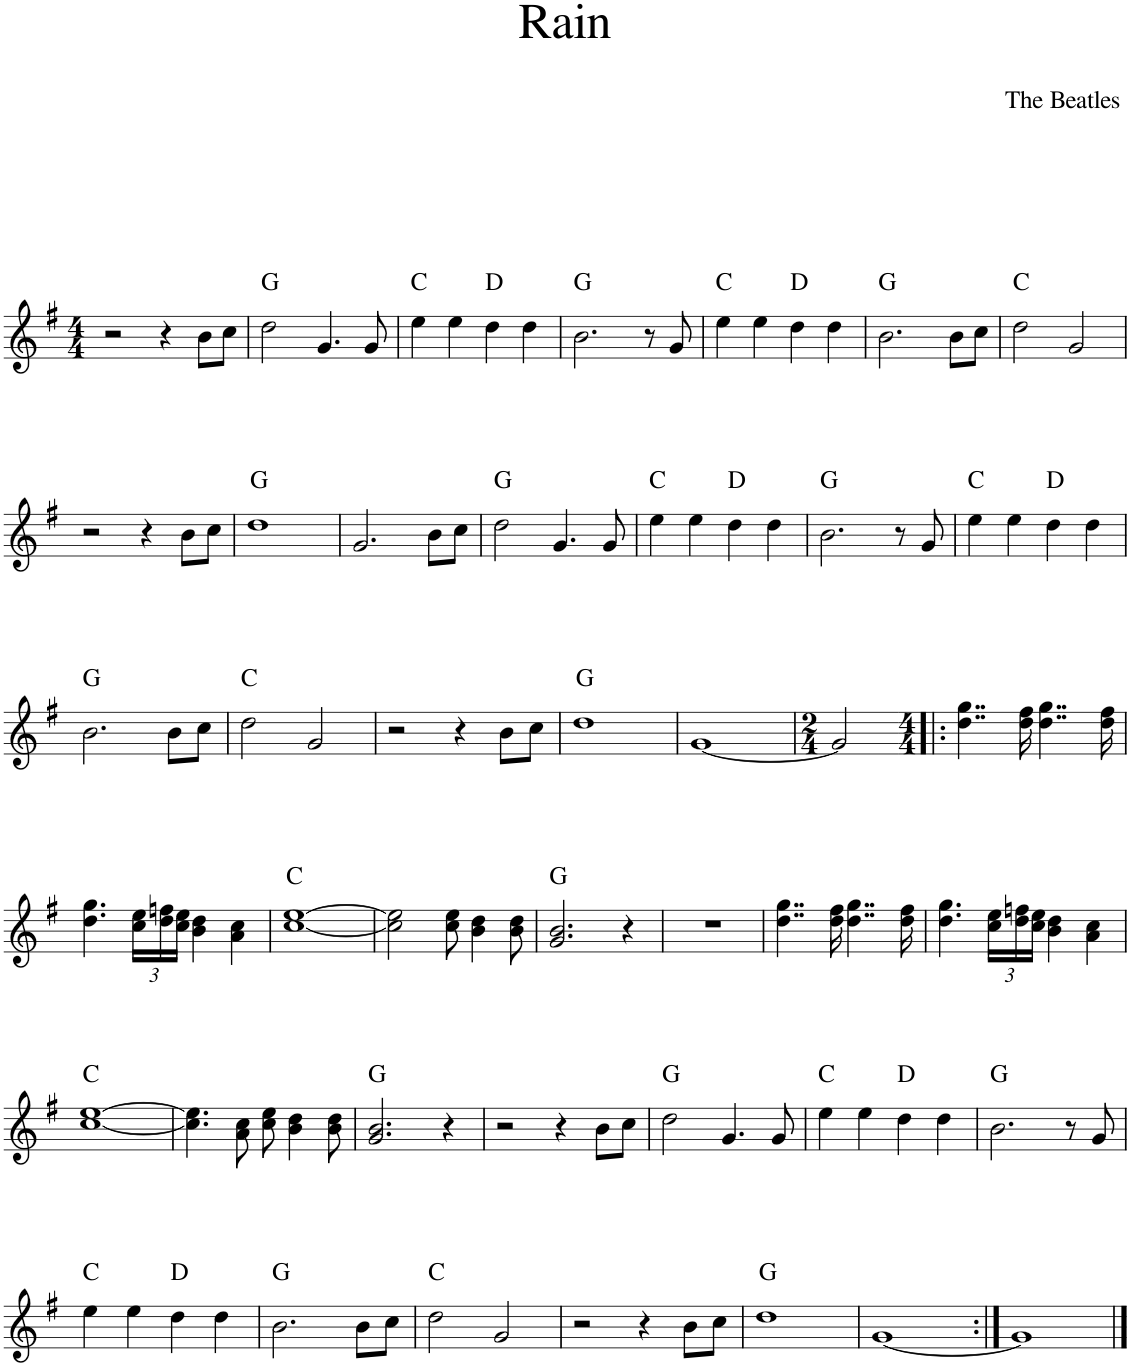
**kern	**harte
*part1	*part1
*staff1	*
*I"Piano	*
*I'Pno.	*
*clefG2	*
*k[f#]	*
*M4/4	*
=1	=1
2r	.
4r	.
8b\L	.
8cc\J	.
=2	=2
2dd\	G:maj
4.g/	.
8g/	.
=3	=3
4ee\	C:maj
4ee\	.
4dd\	D:maj
4dd\	.
=4	=4
2.b\	G:maj
8r	.
8g/	.
=5	=5
4ee\	C:maj
4ee\	.
4dd\	D:maj
4dd\	.
=6	=6
2.b\	G:maj
8b\L	.
8cc\J	.
=7	=7
2dd\	C:maj
2g/	.
!!LO:LB:g=z
=8	=8
2r	.
4r	.
8b\L	.
8cc\J	.
=9	=9
1dd	G:maj
=10	=10
2.g/	.
8b\L	.
8cc\J	.
=11	=11
2dd\	G:maj
4.g/	.
8g/	.
=12	=12
4ee\	C:maj
4ee\	.
4dd\	D:maj
4dd\	.
=13	=13
2.b\	G:maj
8r	.
8g/	.
=14	=14
4ee\	C:maj
4ee\	.
4dd\	D:maj
4dd\	.
!!LO:LB:g=z
=15	=15
2.b\	G:maj
8b\L	.
8cc\J	.
=16	=16
2dd\	C:maj
2g/	.
=17	=17
2r	.
4r	.
8b\L	.
8cc\J	.
=18	=18
1dd	G:maj
=19	=19
[1g	.
=20	=20
*M2/4	*
2g/]	.
=21!|:	=21!|:
*M4/4	*
4..dd\ 4..gg\	.
16dd\ 16ff#\	.
4..dd\ 4..gg\	.
16dd\ 16ff#\	.
!!LO:LB:g=z
=22	=22
4.dd\ 4.gg\	.
*Xbrackettup	*
24cc\ 24ee\LL	.
24dd\ 24ffn\	.
24cc\ 24ee\JJ	.
4b\ 4dd\	.
4a\ 4cc\	.
=23	=23
[1cc [1ee	C:maj
=24	=24
2cc\] 2ee\]	.
8cc\ 8ee\	.
4b\ 4dd\	.
8b\ 8dd\	.
=25	=25
2.g/ 2.b/	G:maj
4r	.
=26	=26
1r	.
=27	=27
4..dd\ 4..gg\	.
16dd\ 16ff#\	.
4..dd\ 4..gg\	.
16dd\ 16ff#\	.
=28	=28
4.dd\ 4.gg\	.
24cc\ 24ee\LL	.
24dd\ 24ffn\	.
24cc\ 24ee\JJ	.
4b\ 4dd\	.
4a\ 4cc\	.
!!LO:LB:g=z
=29	=29
[1cc [1ee	C:maj
=30	=30
4.cc\] 4.ee\]	.
8a\ 8cc\	.
8cc\ 8ee\	.
4b\ 4dd\	.
8b\ 8dd\	.
=31	=31
2.g/ 2.b/	G:maj
4r	.
=32	=32
2r	.
4r	.
8b\L	.
8cc\J	.
=33	=33
2dd\	G:maj
4.g/	.
8g/	.
=34	=34
4ee\	C:maj
4ee\	.
4dd\	D:maj
4dd\	.
=35	=35
2.b\	G:maj
8r	.
8g/	.
!!LO:LB:g=z
=36	=36
4ee\	C:maj
4ee\	.
4dd\	D:maj
4dd\	.
=37	=37
2.b\	G:maj
8b\L	.
8cc\J	.
=38	=38
2dd\	C:maj
2g/	.
=39	=39
2r	.
4r	.
8b\L	.
8cc\J	.
=40	=40
1dd	G:maj
=41	=41
[1g	.
=42:|!	=42:|!
1g]	.
==	==
*-	*-
